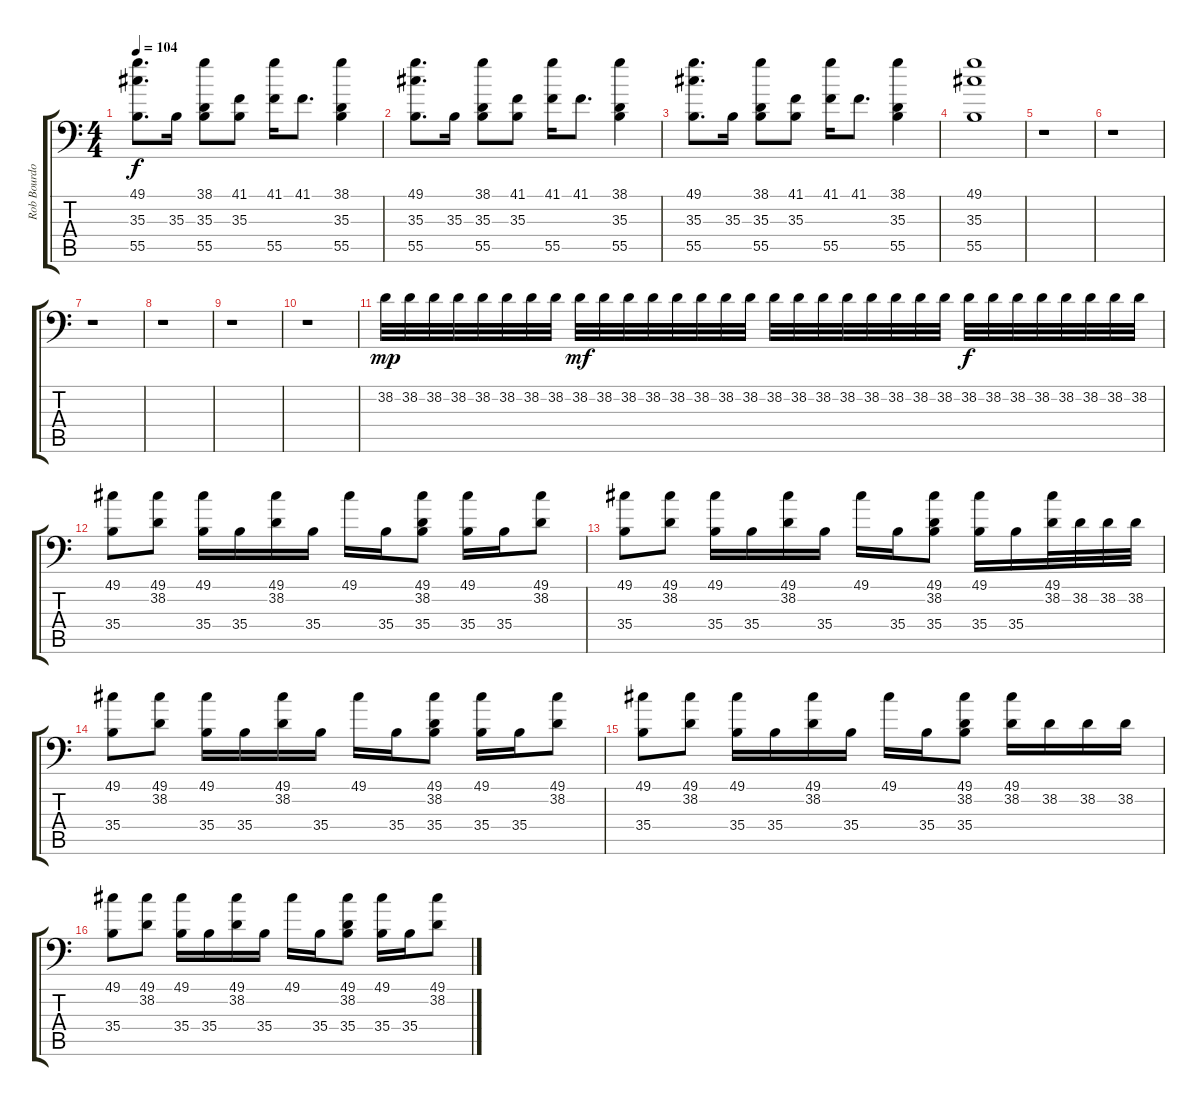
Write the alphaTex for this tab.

\track ("Rob Bourdon (drums)" "Rob Bourdo") {instrument acousticgrandpiano}
\staff {score tabs}
\tuning (C-1 C-1 C-1 C-1 C-1 C-1) {hide}
\ts (4 4)
\tempo 104
\clef f4
\ks c
(49.1 35.3 55.5).8{d dy f} 35.3.16 (38.1 35.3 55.5).8 (41.1 35.3).8 (41.1 55.5).16 41.1.8{d} (38.1 35.3 55.5).4 |
(49.1 35.3 55.5).8{d} 35.3.16 (38.1 35.3 55.5).8 (41.1 35.3).8 (41.1 55.5).16 41.1.8{d} (38.1 35.3 55.5).4 |
(49.1 35.3 55.5).8{d} 35.3.16 (38.1 35.3 55.5).8 (41.1 35.3).8 (41.1 55.5).16 41.1.8{d} (38.1 35.3 55.5).4 |
(49.1 35.3 55.5).1 |
r.1 |
r.1 |
r.1 |
r.1 |
r.1 |
r.1 |
38.2.32{dy mp} 38.2.32 38.2.32 38.2.32 38.2.32 38.2.32 38.2.32 38.2.32 38.2.32{dy mf} 38.2.32 38.2.32 38.2.32 38.2.32 38.2.32 38.2.32 38.2.32 38.2.32 38.2.32 38.2.32 38.2.32 38.2.32 38.2.32 38.2.32 38.2.32 38.2.32{dy f} 38.2.32 38.2.32 38.2.32 38.2.32 38.2.32 38.2.32 38.2.32 |
(49.1 35.4).8 (49.1 38.2).8 (49.1 35.4).16 35.4.16 (49.1 38.2).16 35.4.16 49.1.16 35.4.16 (49.1 38.2 35.4).8 (49.1 35.4).16 35.4.16 (49.1 38.2).8 |
(49.1 35.4).8 (49.1 38.2).8 (49.1 35.4).16 35.4.16 (49.1 38.2).16 35.4.16 49.1.16 35.4.16 (49.1 38.2 35.4).8 (49.1 35.4).16 35.4.16 (49.1 38.2).32 38.2.32 38.2.32 38.2.32 |
(49.1 35.4).8 (49.1 38.2).8 (49.1 35.4).16 35.4.16 (49.1 38.2).16 35.4.16 49.1.16 35.4.16 (49.1 38.2 35.4).8 (49.1 35.4).16 35.4.16 (49.1 38.2).8 |
(49.1 35.4).8 (49.1 38.2).8 (49.1 35.4).16 35.4.16 (49.1 38.2).16 35.4.16 49.1.16 35.4.16 (49.1 38.2 35.4).8 (49.1 38.2).16 38.2.16 38.2.16 38.2.16 |
(49.1 35.4).8 (49.1 38.2).8 (49.1 35.4).16 35.4.16 (49.1 38.2).16 35.4.16 49.1.16 35.4.16 (49.1 38.2 35.4).8 (49.1 35.4).16 35.4.16 (49.1 38.2).8
